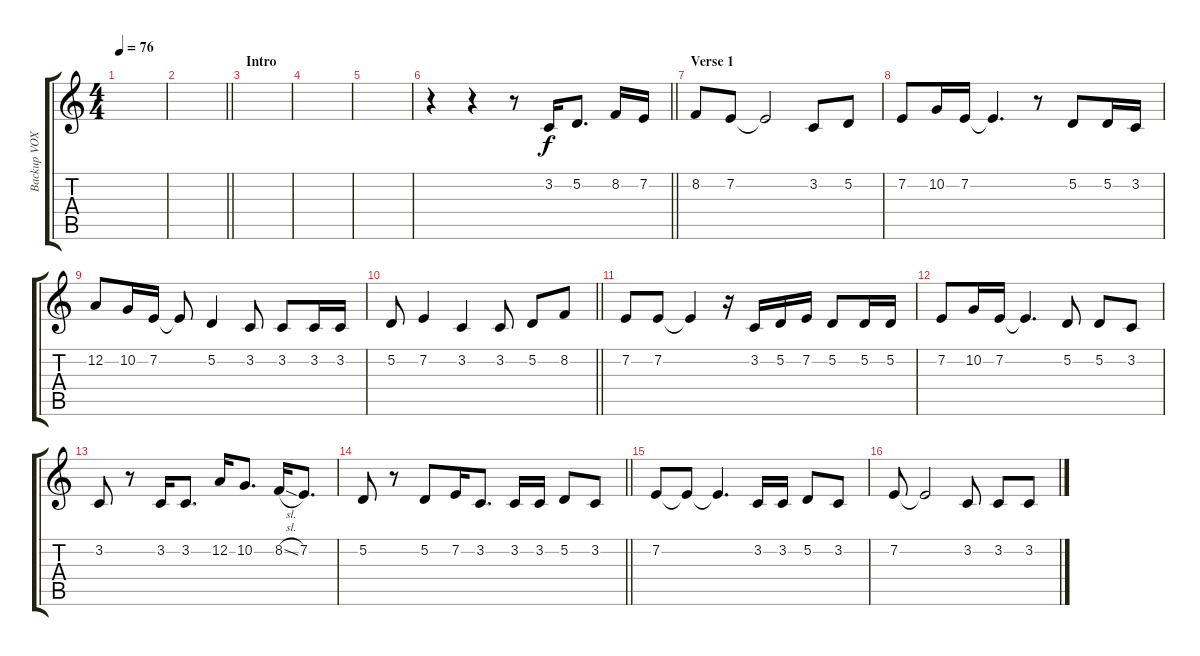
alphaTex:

\track ("Backup VOX" "Backup VOX") {instrument lead2sawtooth}
\staff {score tabs}
\tuning (D4 A3 F3 C3 G2 D2) {hide}
\ts (4 4)
\tempo 76
\clef g2
\ks c
|
\barLineRight lightlight
|
\section ("" "Intro")
|
|
|
\barLineRight lightlight
r.4 r.4 r.8 3.2.16 5.2.8{d} 8.2.16 7.2.16 |
\section ("" "Verse 1")
8.2.8 7.2.8 7.2{t}.2 3.2.8 5.2.8 |
7.2.8 10.2.16 7.2.16 7.2{t}.4{d} r.8 5.2.8 5.2.16 3.2.16 |
12.2.8 10.2.16 7.2.16 7.2{t}.8 5.2.4 3.2.8 3.2.8 3.2.16 3.2.16 |
\barLineRight lightlight
5.2.8 7.2.4 3.2.4 3.2.8 5.2.8 8.2.8 |
7.2.8 7.2.8 7.2{t}.4 r.16 3.2.16 5.2.16 7.2.16 5.2.8 5.2.16 5.2.16 |
7.2.8 10.2.16 7.2.16 7.2{t}.4{d} 5.2.8 5.2.8 3.2.8 |
3.2.8 r.8 3.2.16 3.2.8{d} 12.2.16 10.2.8{d} 8.2{sl}.16 7.2.8{d} |
\barLineRight lightlight
5.2.8 r.8 5.2.8 7.2.16 3.2.8{d} 3.2.16 3.2.16 5.2.8 3.2.8 |
7.2.8 7.2{t}.8 7.2{t}.4{d} 3.2.16 3.2.16 5.2.8 3.2.8 |
7.2.8 7.2{t}.2 3.2.8 3.2.8 3.2.8
